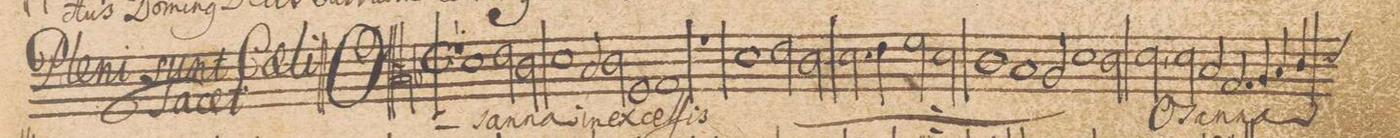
**kern	**text
*I"ALTVS.	*
*clefC3	*
*k[b-]	*
*met(C|)	*
*M2/1	*
*>C	*
*M2/1	*
*met(C|)	*
1rg	.
1d	O-
=52-	=52-
2e\	-san-
2c\	.
1d	-na
=53-	=53-
2B-/	in
2c\	ex-
1F	-cel-
=54-	=54-
1G	-ſis
1rg	.
=55-	=55-
*	*ij
1d	O-
2e\	-san-
2c\	.
=56-	=56-
2.d\	-na
4e\	.
2f\	.
2d\	.
=57-	=57-
1c	in
1B-	ex-
=58-	=58-
2A/	-cel-
1d	.
2c\	.
=59-	=59-
2d,\	-ſis
*	*Xij
2d\	O-
2B-/	-san-
2.G/	-na-
=60-	=60-
4A/	.
4B-/	.
*custos:d	*
4c/	.
*-	*-
